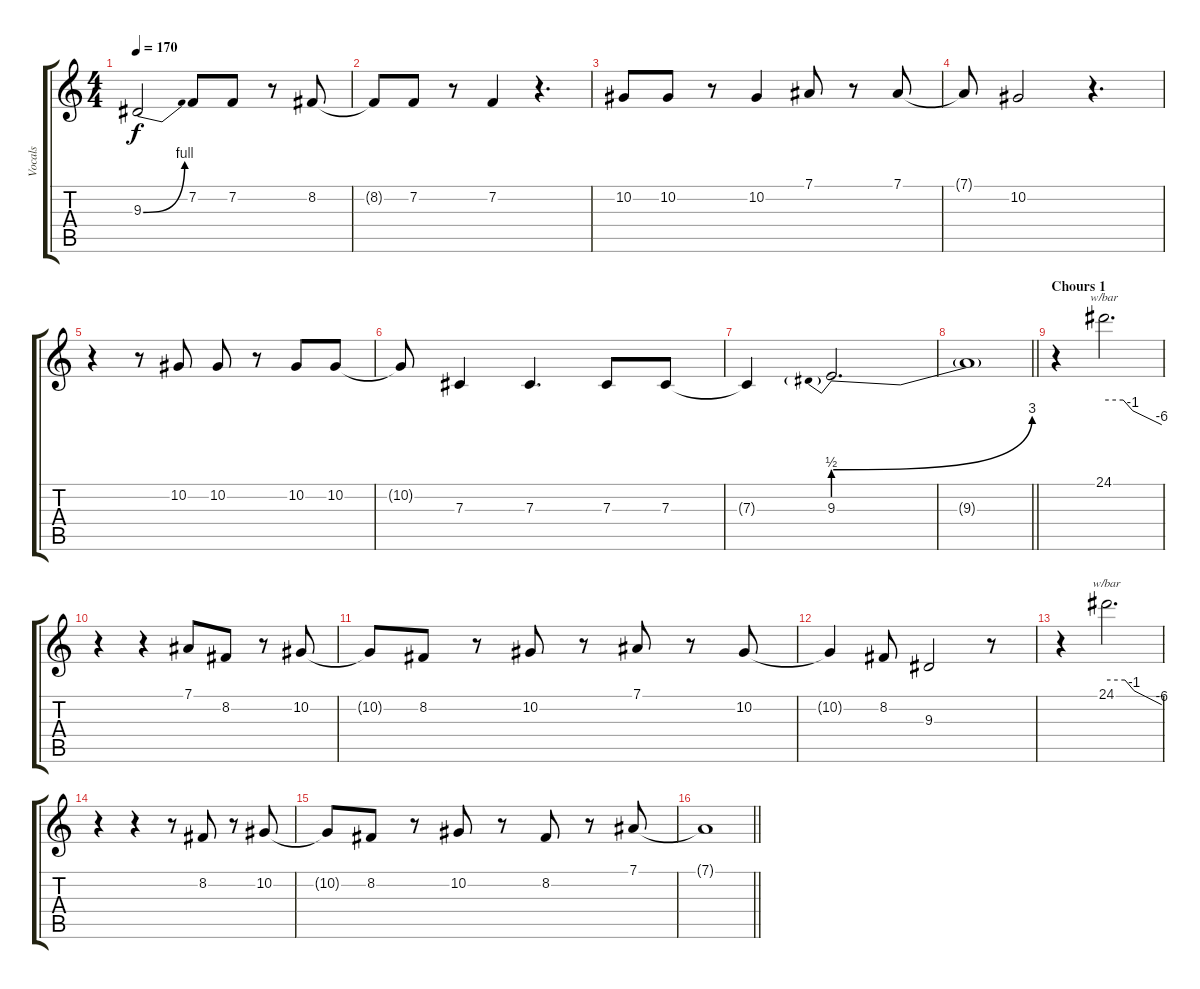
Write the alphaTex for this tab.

\track ("Vocals" "Vocals") {instrument lead6voice}
\staff {score tabs}
\tuning (Eb4 Bb3 Gb3 Db3 Ab2 Eb2) {hide}
\ts (4 4)
\tempo 170
\clef g2
\ks c
9.3{be (bend 0 0 60 4)}.2{dy f} 7.2.8 7.2.8 r.8 8.2.8 |
8.2{t}.8 7.2.8 r.8 7.2.4 r.4{d} |
10.2.8 10.2.8 r.8 10.2.4 7.1.8 r.8 7.1.8 |
7.1{t}.8 10.2.2 r.4{d} |
r.4 r.8 10.2.8 10.2.8 r.8 10.2.8 10.2.8 |
10.2{t}.8 7.3.4 7.3.4{d} 7.3.8 7.3.8 |
7.3{t}.4 9.3{be (prebendbend 0 2 60 12)}.2{d} |
\barLineRight lightlight
9.3{t}.1 |
\section ("" "Chours 1")
r.4 24.1.2{d tbe (custom default 0 0 20 0 30 -4 60 -24)} |
r.4 r.4 7.1.8 8.2.8 r.8 10.2.8 |
10.2{t}.8 8.2.8 r.8 10.2.8 r.8 7.1.8 r.8 10.2.8 |
10.2{t}.4 8.2.8 9.3.2 r.8 |
r.4 24.1.2{d tbe (custom default 0 0 20 0 30 -4 60 -24)} |
r.4 r.4 r.8 8.2.8 r.8 10.2.8 |
10.2{t}.8 8.2.8 r.8 10.2.8 r.8 8.2.8 r.8 7.1.8 |
\barLineRight lightlight
7.1{t}.1
